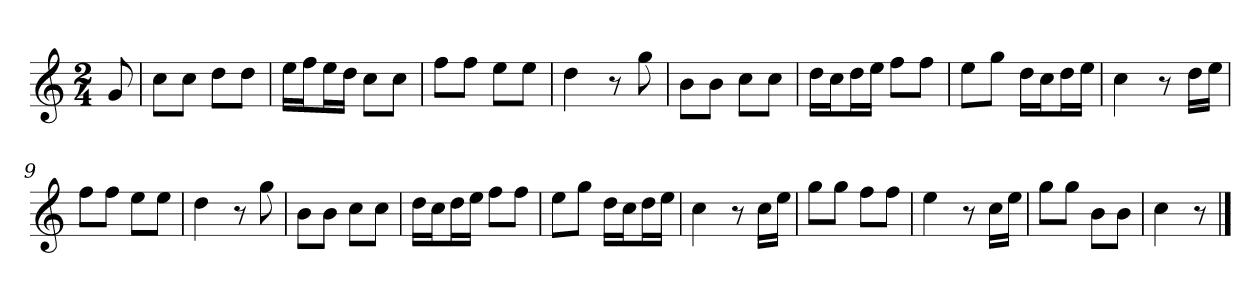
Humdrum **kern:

**kern
*part1
*staff1
*k[]
*M2/4
*MM120
=
8g
=1
8ccL
8ccJ
8ddL
8ddJ
=2
16eeLL
16ffJ
16eeL
16ddJJ
8ccL
8ccJ
=3
8ffL
8ffJ
8eeL
8eeJ
=4
4dd
8r
8gg
=5
8bL
8bJ
8ccL
8ccJ
=6
16ddLL
16ccJ
16ddL
16eeJJ
8ffL
8ffJ
=7
8eeL
8ggJ
16ddLL
16ccJ
16ddL
16eeJJ
=8
4cc
8r
16ddLL
16eeJJ
=9
8ffL
8ffJ
8eeL
8eeJ
=10
4dd
8r
8gg
=11
8bL
8bJ
8ccL
8ccJ
=12
16ddLL
16ccJ
16ddL
16eeJJ
8ffL
8ffJ
=13
8eeL
8ggJ
16ddLL
16ccJ
16ddL
16eeJJ
=14
4cc
8r
16ccLL
16eeJJ
=15
8ggL
8ggJ
8ffL
8ffJ
=16
4ee
8r
16ccLL
16eeJJ
=17
8ggL
8ggJ
8bL
8bJ
=18
4cc
8r
==
*-
